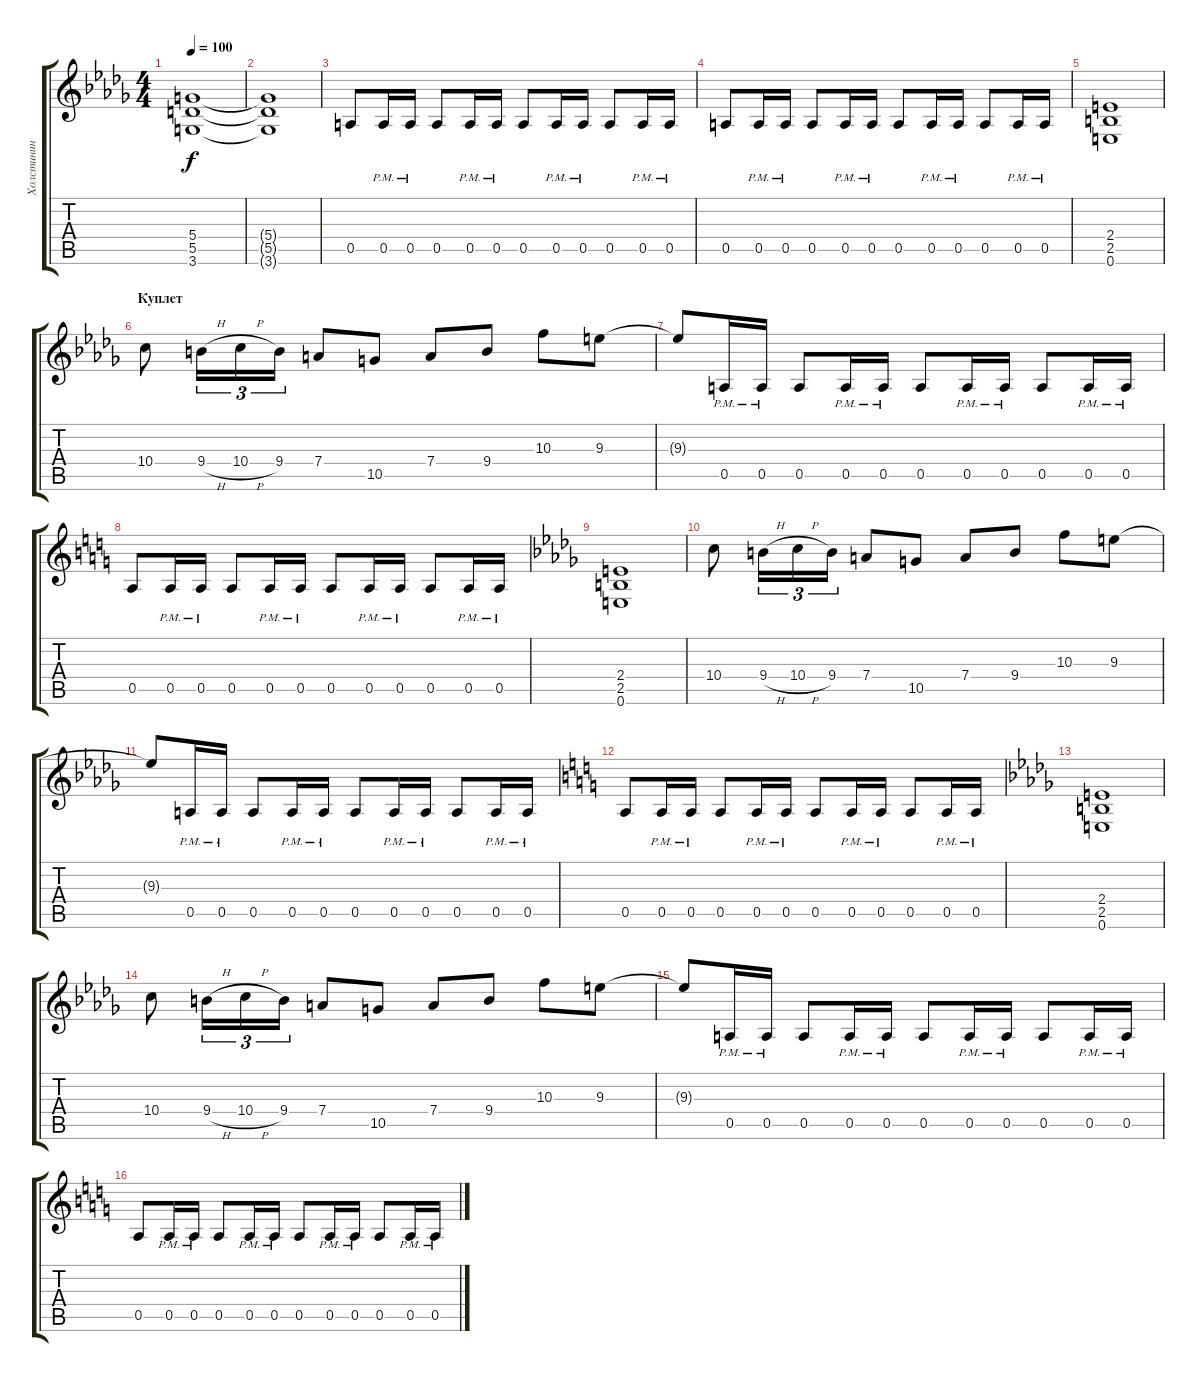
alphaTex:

\track ("Холстинин" "Холстинин") {instrument overdrivenguitar}
\staff {score tabs}
\tuning (E4 B3 G3 D3 A2 E2) {hide}
\ts (4 4)
\tempo 100
\clef g2
\ks db
(5.4 5.5 3.6).1{dy f} |
(5.4{t} 5.5{t} 3.6{t}).1 |
0.5.8 0.5{pm}.16 0.5{pm}.16 0.5.8 0.5{pm}.16 0.5{pm}.16 0.5.8 0.5{pm}.16 0.5{pm}.16 0.5.8 0.5{pm}.16 0.5{pm}.16 |
0.5.8 0.5{pm}.16 0.5{pm}.16 0.5.8 0.5{pm}.16 0.5{pm}.16 0.5.8 0.5{pm}.16 0.5{pm}.16 0.5.8 0.5{pm}.16 0.5{pm}.16 |
(2.4 2.5 0.6).1 |
\section ("" "Куплет")
10.4.8 9.4{h}.16{tu (3 2)} 10.4{h}.16{tu (3 2)} 9.4.16{tu (3 2)} 7.4.8 10.5.8 7.4.8 9.4.8 10.3.8 9.3.8 |
9.3{t}.8 0.5{pm}.16 0.5{pm}.16 0.5.8 0.5{pm}.16 0.5{pm}.16 0.5.8 0.5{pm}.16 0.5{pm}.16 0.5.8 0.5{pm}.16 0.5{pm}.16 |
\ks c
0.5.8 0.5{pm}.16 0.5{pm}.16 0.5.8 0.5{pm}.16 0.5{pm}.16 0.5.8 0.5{pm}.16 0.5{pm}.16 0.5.8 0.5{pm}.16 0.5{pm}.16 |
\ks db
(2.4 2.5 0.6).1 |
10.4.8 9.4{h}.16{tu (3 2)} 10.4{h}.16{tu (3 2)} 9.4.16{tu (3 2)} 7.4.8 10.5.8 7.4.8 9.4.8 10.3.8 9.3.8 |
9.3{t}.8 0.5{pm}.16 0.5{pm}.16 0.5.8 0.5{pm}.16 0.5{pm}.16 0.5.8 0.5{pm}.16 0.5{pm}.16 0.5.8 0.5{pm}.16 0.5{pm}.16 |
\ks c
0.5.8 0.5{pm}.16 0.5{pm}.16 0.5.8 0.5{pm}.16 0.5{pm}.16 0.5.8 0.5{pm}.16 0.5{pm}.16 0.5.8 0.5{pm}.16 0.5{pm}.16 |
\ks db
(2.4 2.5 0.6).1 |
10.4.8 9.4{h}.16{tu (3 2)} 10.4{h}.16{tu (3 2)} 9.4.16{tu (3 2)} 7.4.8 10.5.8 7.4.8 9.4.8 10.3.8 9.3.8 |
9.3{t}.8 0.5{pm}.16 0.5{pm}.16 0.5.8 0.5{pm}.16 0.5{pm}.16 0.5.8 0.5{pm}.16 0.5{pm}.16 0.5.8 0.5{pm}.16 0.5{pm}.16 |
\ks c
0.5.8 0.5{pm}.16 0.5{pm}.16 0.5.8 0.5{pm}.16 0.5{pm}.16 0.5.8 0.5{pm}.16 0.5{pm}.16 0.5.8 0.5{pm}.16 0.5{pm}.16
